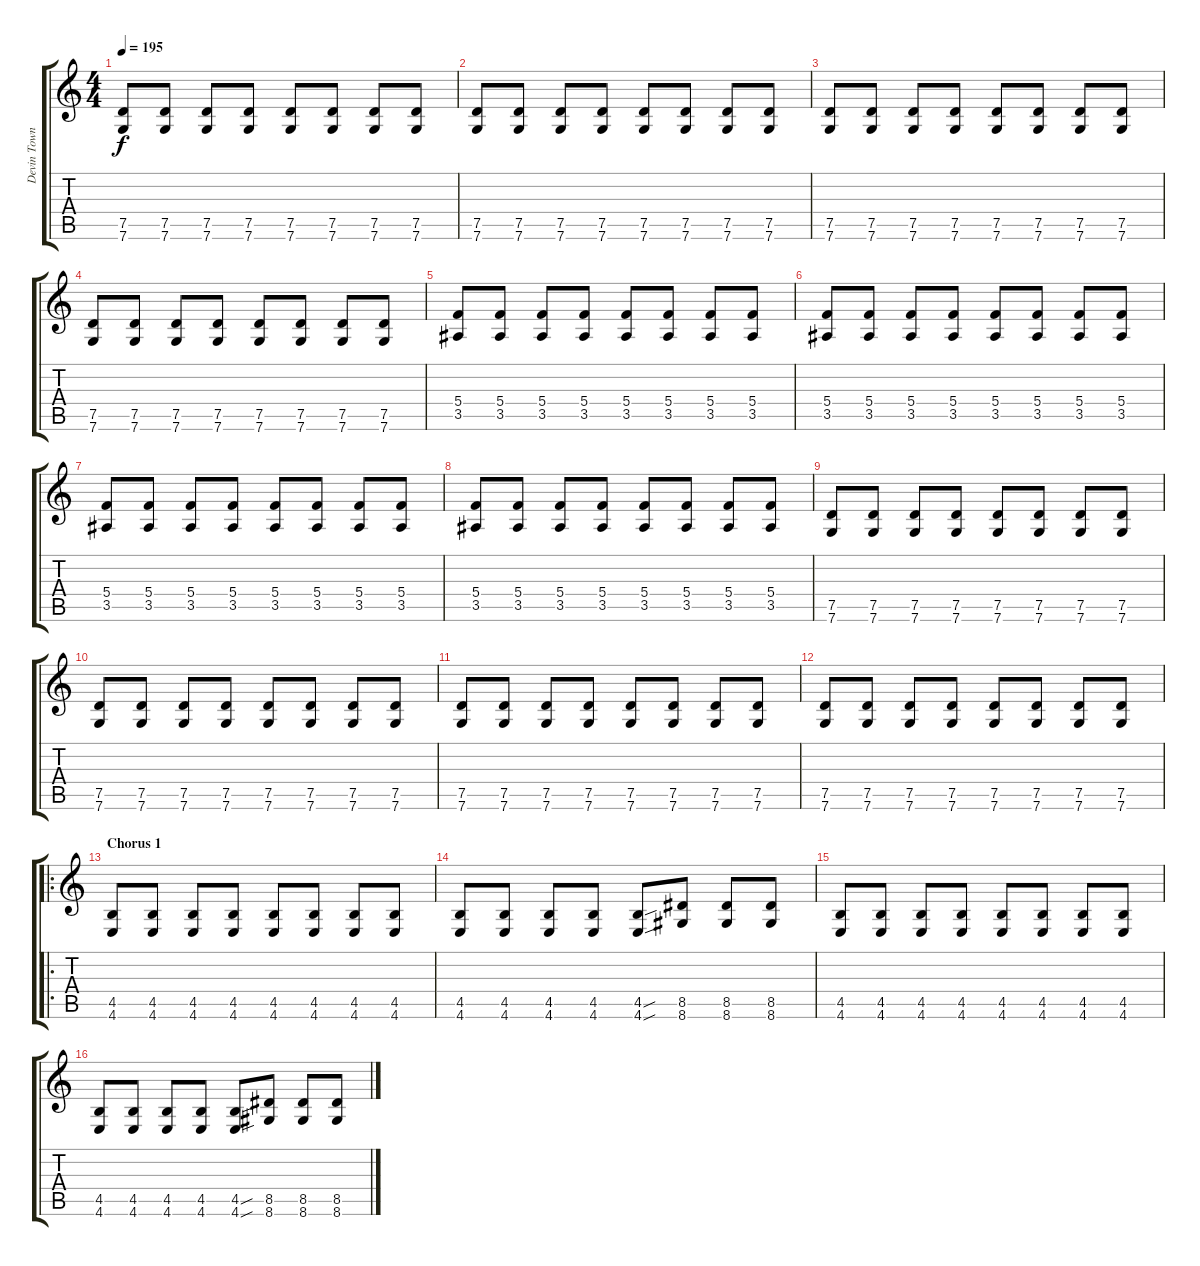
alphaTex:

\track ("Devin Townsend" "Devin Town") {instrument overdrivenguitar}
\staff {score tabs}
\tuning (E4 C4 G3 C3 G2 C2) {hide}
\ts (4 4)
\tempo 195
\clef g2
\ks c
(7.5 7.6).8{dy f} (7.5 7.6).8 (7.5 7.6).8 (7.5 7.6).8 (7.5 7.6).8 (7.5 7.6).8 (7.5 7.6).8 (7.5 7.6).8 |
(7.5 7.6).8 (7.5 7.6).8 (7.5 7.6).8 (7.5 7.6).8 (7.5 7.6).8 (7.5 7.6).8 (7.5 7.6).8 (7.5 7.6).8 |
(7.5 7.6).8 (7.5 7.6).8 (7.5 7.6).8 (7.5 7.6).8 (7.5 7.6).8 (7.5 7.6).8 (7.5 7.6).8 (7.5 7.6).8 |
(7.5 7.6).8 (7.5 7.6).8 (7.5 7.6).8 (7.5 7.6).8 (7.5 7.6).8 (7.5 7.6).8 (7.5 7.6).8 (7.5 7.6).8 |
(5.4 3.5).8 (5.4 3.5).8 (5.4 3.5).8 (5.4 3.5).8 (5.4 3.5).8 (5.4 3.5).8 (5.4 3.5).8 (5.4 3.5).8 |
(5.4 3.5).8 (5.4 3.5).8 (5.4 3.5).8 (5.4 3.5).8 (5.4 3.5).8 (5.4 3.5).8 (5.4 3.5).8 (5.4 3.5).8 |
(5.4 3.5).8 (5.4 3.5).8 (5.4 3.5).8 (5.4 3.5).8 (5.4 3.5).8 (5.4 3.5).8 (5.4 3.5).8 (5.4 3.5).8 |
(5.4 3.5).8 (5.4 3.5).8 (5.4 3.5).8 (5.4 3.5).8 (5.4 3.5).8 (5.4 3.5).8 (5.4 3.5).8 (5.4 3.5).8 |
(7.5 7.6).8 (7.5 7.6).8 (7.5 7.6).8 (7.5 7.6).8 (7.5 7.6).8 (7.5 7.6).8 (7.5 7.6).8 (7.5 7.6).8 |
(7.5 7.6).8 (7.5 7.6).8 (7.5 7.6).8 (7.5 7.6).8 (7.5 7.6).8 (7.5 7.6).8 (7.5 7.6).8 (7.5 7.6).8 |
(7.5 7.6).8 (7.5 7.6).8 (7.5 7.6).8 (7.5 7.6).8 (7.5 7.6).8 (7.5 7.6).8 (7.5 7.6).8 (7.5 7.6).8 |
(7.5 7.6).8 (7.5 7.6).8 (7.5 7.6).8 (7.5 7.6).8 (7.5 7.6).8 (7.5 7.6).8 (7.5 7.6).8 (7.5 7.6).8 |
\ro
\section ("" "Chorus 1")
(4.5 4.6).8 (4.5 4.6).8 (4.5 4.6).8 (4.5 4.6).8 (4.5 4.6).8 (4.5 4.6).8 (4.5 4.6).8 (4.5 4.6).8 |
(4.5 4.6).8 (4.5 4.6).8 (4.5 4.6).8 (4.5 4.6).8 (4.5{sou} 4.6{sou}).8 (8.5 8.6).8 (8.5 8.6).8 (8.5 8.6).8 |
(4.5 4.6).8 (4.5 4.6).8 (4.5 4.6).8 (4.5 4.6).8 (4.5 4.6).8 (4.5 4.6).8 (4.5 4.6).8 (4.5 4.6).8 |
(4.5 4.6).8 (4.5 4.6).8 (4.5 4.6).8 (4.5 4.6).8 (4.5{sou} 4.6{sou}).8 (8.5 8.6).8 (8.5 8.6).8 (8.5 8.6).8
